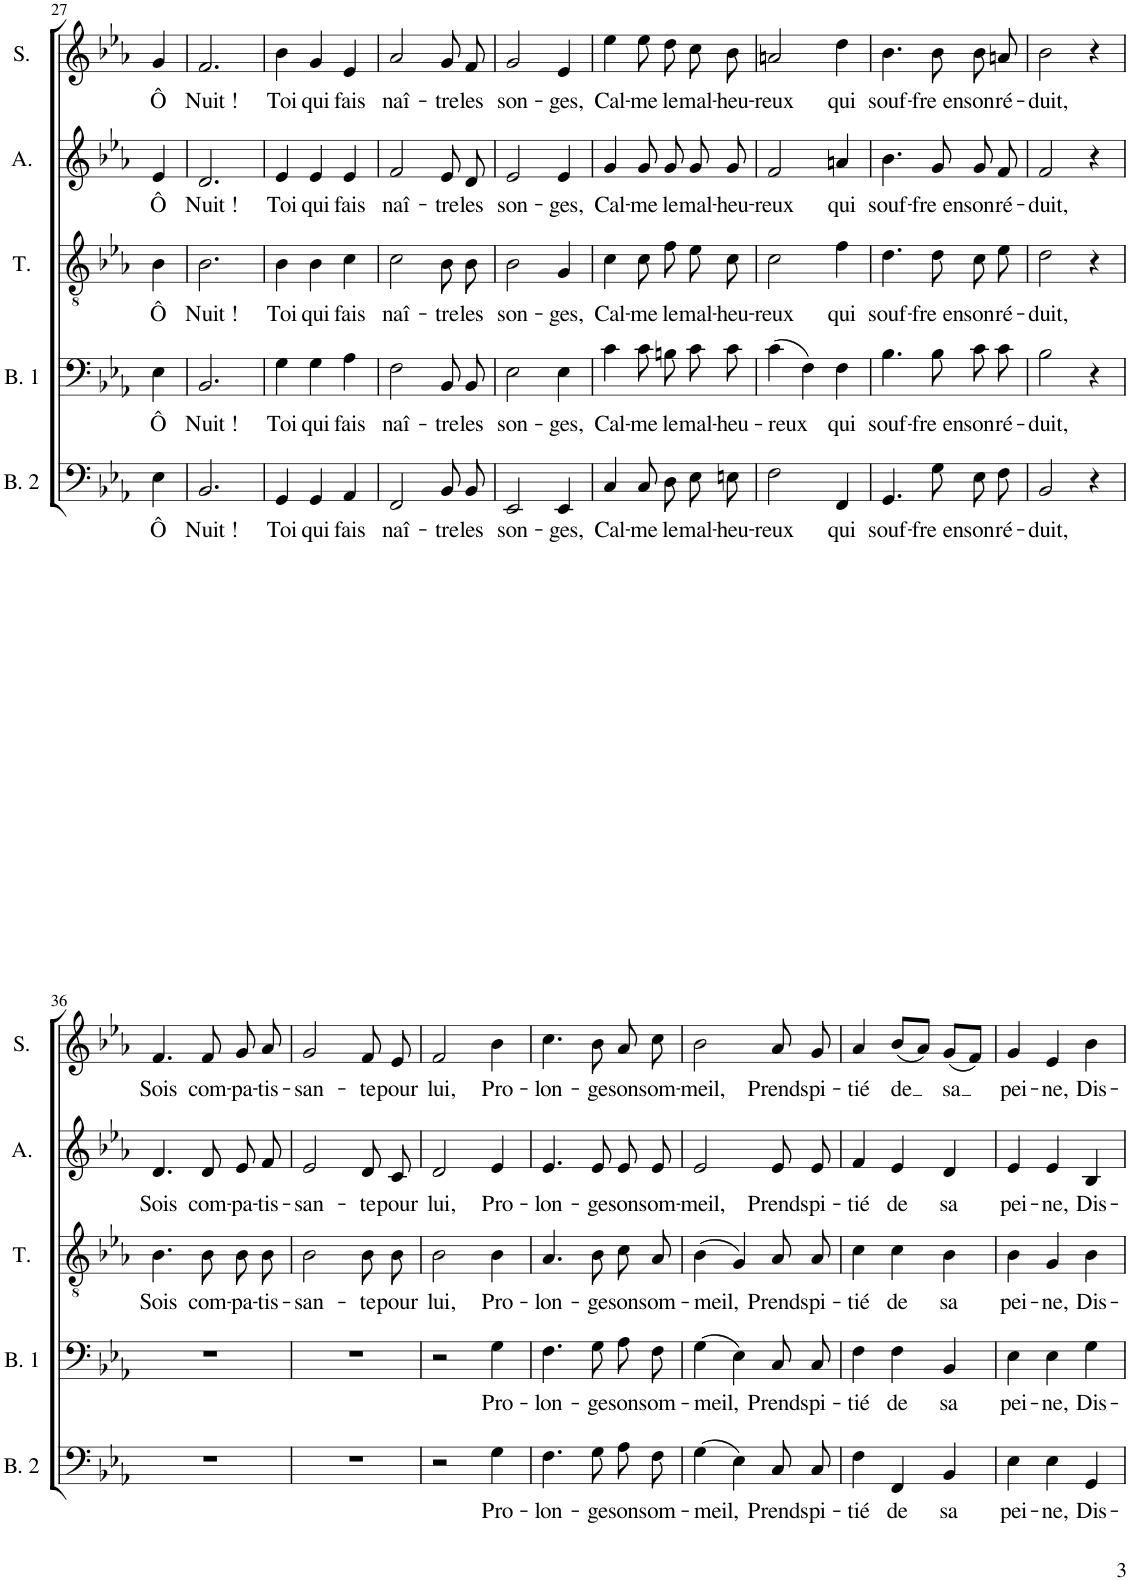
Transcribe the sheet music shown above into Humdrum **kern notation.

**kern	**text	**kern	**text	**kern	**text	**kern	**text	**kern	**text
*part5	*part5	*part4	*part4	*part3	*part3	*part2	*part2	*part1	*part1
*staff5	*staff5	*staff4	*staff4	*staff3	*staff3	*staff2	*staff2	*staff1	*staff1
*I"Basse 2	*	*I"Basse 1	*	*I"Ténor	*	*I"Alto	*	*I"Soprano	*
*I'B. 2	*	*I'B. 1	*	*I'T.	*	*I'A.	*	*I'S.	*
!!LO:PB:g=z
*clefF4	*	*clefF4	*	*clefGv2	*	*clefG2	*	*clefG2	*
*k[b-e-a-]	*	*k[b-e-a-]	*	*k[b-e-a-]	*	*k[b-e-a-]	*	*k[b-e-a-]	*
*M3/4	*	*M3/4	*	*M3/4	*	*M3/4	*	*M3/4	*
=27	=27	=27	=27	=27	=27	=27	=27	=27	=27
!	!LO:LY:b	!	!LO:LY:b	!	!LO:LY:b	!	!LO:LY:b	!	!LO:LY:b
4E-\	Ô	4E-\	Ô	4B-\	Ô	4e-/	Ô	4g/	Ô
=28	=28	=28	=28	=28	=28	=28	=28	=28	=28
!	!LO:LY:b	!	!LO:LY:b	!	!LO:LY:b	!	!LO:LY:b	!	!LO:LY:b
2.BB-/	Nuit !	2.BB-/	Nuit !	2.B-\	Nuit !	2.d/	Nuit !	2.f/	Nuit !
=29	=29	=29	=29	=29	=29	=29	=29	=29	=29
!	!LO:LY:b	!	!LO:LY:b	!	!LO:LY:b	!	!LO:LY:b	!	!LO:LY:b
4GG/	Toi	4G\	Toi	4B-\	Toi	4e-/	Toi	4b-\	Toi
!	!LO:LY:b	!	!LO:LY:b	!	!LO:LY:b	!	!LO:LY:b	!	!LO:LY:b
4GG/	qui	4G\	qui	4B-\	qui	4e-/	qui	4g/	qui
!	!LO:LY:b	!	!LO:LY:b	!	!LO:LY:b	!	!LO:LY:b	!	!LO:LY:b
4AA-/	fais	4A-\	fais	4c\	fais	4e-/	fais	4e-/	fais
=30	=30	=30	=30	=30	=30	=30	=30	=30	=30
!	!LO:LY:b	!	!LO:LY:b	!	!LO:LY:b	!	!LO:LY:b	!	!LO:LY:b
2FF/	naî-	2F\	naî-	2c\	naî-	2f/	naî-	2a-/	naî-
!	!LO:LY:b	!	!LO:LY:b	!	!LO:LY:b	!	!LO:LY:b	!	!LO:LY:b
8BB-/L	-tre	8BB-/L	-tre	8B-\L	-tre	8e-/L	-tre	8g/	-tre
!	!LO:LY:b	!	!LO:LY:b	!	!LO:LY:b	!	!LO:LY:b	!	!LO:LY:b
8BB-/J	les	8BB-/J	les	8B-\J	les	8d/J	les	8f/	les
=31	=31	=31	=31	=31	=31	=31	=31	=31	=31
!	!LO:LY:b	!	!LO:LY:b	!	!LO:LY:b	!	!LO:LY:b	!	!LO:LY:b
2EE-/	son-	2E-\	son-	2B-\	son-	2e-/	son-	2g/	son-
!	!LO:LY:b	!	!LO:LY:b	!	!LO:LY:b	!	!LO:LY:b	!	!LO:LY:b
4EE-/	-ges,	4E-\	-ges,	4G/	-ges,	4e-/	-ges,	4e-/	-ges,
=32	=32	=32	=32	=32	=32	=32	=32	=32	=32
!	!LO:LY:b	!	!LO:LY:b	!	!LO:LY:b	!	!LO:LY:b	!	!LO:LY:b
4C/	Cal-	4c\	Cal-	4c\	Cal-	4g/	Cal-	4ee-\	Cal-
!	!LO:LY:b	!	!LO:LY:b	!	!LO:LY:b	!	!LO:LY:b	!	!LO:LY:b
8C/L	-me	8c\L	-me	8c\L	-me	8g/L	-me	8ee-\	-me
!	!LO:LY:b	!	!LO:LY:b	!	!LO:LY:b	!	!LO:LY:b	!	!LO:LY:b
8D/J	le	8Bn\J	le	8f\J	le	8g/J	le	8dd\	le
!	!LO:LY:b	!	!LO:LY:b	!	!LO:LY:b	!	!LO:LY:b	!	!LO:LY:b
8E-\L	mal-	8c\L	mal-	8e-\L	mal-	8g/L	mal-	8cc\	mal-
!	!LO:LY:b	!	!LO:LY:b	!	!LO:LY:b	!	!LO:LY:b	!	!LO:LY:b
8En\J	-heu-	8c\J	-heu-	8c\J	-heu-	8g/J	-heu-	8b-\	-heu-
=33	=33	=33	=33	=33	=33	=33	=33	=33	=33
!	!LO:LY:b	!	!LO:LY:b	!	!LO:LY:b	!	!LO:LY:b	!	!LO:LY:b
2F\	-reux	(4c\	-reux	2c\	-reux	2f/	-reux	2an/	-reux
.	.	4F\)	.	.	.	.	.	.	.
!	!LO:LY:b	!	!LO:LY:b	!	!LO:LY:b	!	!LO:LY:b	!	!LO:LY:b
4FF/	qui	4F\	qui	4f\	qui	4an/	qui	4dd\	qui
=34	=34	=34	=34	=34	=34	=34	=34	=34	=34
!	!LO:LY:b	!	!LO:LY:b	!	!LO:LY:b	!	!LO:LY:b	!	!LO:LY:b
4.GG/	souf-	4.B-\	souf-	4.d\	souf-	4.b-\	souf-	4.b-\	souf-
!	!LO:LY:b	!	!LO:LY:b	!	!LO:LY:b	!	!LO:LY:b	!	!LO:LY:b
8G\	-fre en	8B-\	-fre en	8d\	-fre en	8g/	-fre en	8b-\	-fre en
!	!LO:LY:b	!	!LO:LY:b	!	!LO:LY:b	!	!LO:LY:b	!	!LO:LY:b
8E-\L	son	8c\L	son	8c\L	son	8g/L	son	8b-\	son
!	!LO:LY:b	!	!LO:LY:b	!	!LO:LY:b	!	!LO:LY:b	!	!LO:LY:b
8F\J	ré-	8c\J	ré-	8e-\J	ré-	8f/J	ré-	8an/	ré-
=35	=35	=35	=35	=35	=35	=35	=35	=35	=35
!	!LO:LY:b	!	!LO:LY:b	!	!LO:LY:b	!	!LO:LY:b	!	!LO:LY:b
2BB-/	-duit,	2B-\	-duit,	2d\	-duit,	2f/	-duit,	2b-\	-duit,
4r	.	4r	.	4r	.	4r	.	4r	.
!!LO:LB:g=z
=36	=36	=36	=36	=36	=36	=36	=36	=36	=36
!	!	!	!	!	!LO:LY:b	!	!LO:LY:b	!	!LO:LY:b
2.r	.	2.r	.	4.B-\	Sois	4.d/	Sois	4.f/	Sois
!	!	!	!	!	!LO:LY:b	!	!LO:LY:b	!	!LO:LY:b
.	.	.	.	8B-\	com-	8d/	com-	8f/	com-
!	!	!	!	!	!LO:LY:b	!	!LO:LY:b	!	!LO:LY:b
.	.	.	.	8B-\L	-pa-	8e-/L	-pa-	8g/	-pa-
!	!	!	!	!	!LO:LY:b	!	!LO:LY:b	!	!LO:LY:b
.	.	.	.	8B-\J	-tis-	8f/J	-tis-	8a-/	-tis-
=37	=37	=37	=37	=37	=37	=37	=37	=37	=37
!	!	!	!	!	!LO:LY:b	!	!LO:LY:b	!	!LO:LY:b
2.r	.	2.r	.	2B-\	-san-	2e-/	-san-	2g/	-san-
!	!	!	!	!	!LO:LY:b	!	!LO:LY:b	!	!LO:LY:b
.	.	.	.	8B-\L	-te	8d/L	-te	8f/	-te
!	!	!	!	!	!LO:LY:b	!	!LO:LY:b	!	!LO:LY:b
.	.	.	.	8B-\J	pour	8c/J	pour	8e-/	pour
=38	=38	=38	=38	=38	=38	=38	=38	=38	=38
!	!	!	!	!	!LO:LY:b	!	!LO:LY:b	!	!LO:LY:b
2r	.	2r	.	2B-\	lui,	2d/	lui,	2f/	lui,
!	!LO:LY:b	!	!LO:LY:b	!	!LO:LY:b	!	!LO:LY:b	!	!LO:LY:b
4G\	Pro-	4G\	Pro-	4B-\	Pro-	4e-/	Pro-	4b-\	Pro-
=39	=39	=39	=39	=39	=39	=39	=39	=39	=39
!	!LO:LY:b	!	!LO:LY:b	!	!LO:LY:b	!	!LO:LY:b	!	!LO:LY:b
4.F\	-lon-	4.F\	-lon-	4.A-/	-lon-	4.e-/	-lon-	4.cc\	-lon-
!	!LO:LY:b	!	!LO:LY:b	!	!LO:LY:b	!	!LO:LY:b	!	!LO:LY:b
8G\	-ge	8G\	-ge	8B-\	-ge	8e-/	-ge	8b-\	-ge
!	!LO:LY:b	!	!LO:LY:b	!	!LO:LY:b	!	!LO:LY:b	!	!LO:LY:b
8A-\L	son	8A-\L	son	8c\L	son	8e-/L	son	8a-/	son
!	!LO:LY:b	!	!LO:LY:b	!	!LO:LY:b	!	!LO:LY:b	!	!LO:LY:b
8F\J	som-	8F\J	som-	8A-\J	som-	8e-/J	som-	8cc\	som-
=40	=40	=40	=40	=40	=40	=40	=40	=40	=40
!	!LO:LY:b	!	!LO:LY:b	!	!LO:LY:b	!	!LO:LY:b	!	!LO:LY:b
(4G\	-meil,	(4G\	-meil,	(4B-\	-meil,	2e-/	-meil,	2b-\	-meil,
4E-\)	.	4E-\)	.	4G/)	.	.	.	.	.
!	!LO:LY:b	!	!LO:LY:b	!	!LO:LY:b	!	!LO:LY:b	!	!LO:LY:b
8C/L	Prends	8C/L	Prends	8A-/L	Prends	8e-/L	Prends	8a-/	Prends
!	!LO:LY:b	!	!LO:LY:b	!	!LO:LY:b	!	!LO:LY:b	!	!LO:LY:b
8C/J	pi-	8C/J	pi-	8A-/J	pi-	8e-/J	pi-	8g/	pi-
=41	=41	=41	=41	=41	=41	=41	=41	=41	=41
!	!LO:LY:b	!	!LO:LY:b	!	!LO:LY:b	!	!LO:LY:b	!	!LO:LY:b
4F\	-tié	4F\	-tié	4c\	-tié	4f/	-tié	4a-/	-tié
!	!LO:LY:b	!	!LO:LY:b	!	!LO:LY:b	!	!LO:LY:b	!	!LO:LY:b
4FF/	de	4F\	de	4c\	de	4e-/	de	(8b-/L	-de
.	.	.	.	.	.	.	.	8a-/J)	.
!	!LO:LY:b	!	!LO:LY:b	!	!LO:LY:b	!	!LO:LY:b	!	!LO:LY:b
4BB-/	sa	4BB-/	sa	4B-\	sa	4d/	sa	(8g/L	-sa
.	.	.	.	.	.	.	.	8f/J)	.
=42	=42	=42	=42	=42	=42	=42	=42	=42	=42
!	!LO:LY:b	!	!LO:LY:b	!	!LO:LY:b	!	!LO:LY:b	!	!LO:LY:b
4E-\	pei-	4E-\	pei-	4B-\	pei-	4e-/	pei-	4g/	pei-
!	!LO:LY:b	!	!LO:LY:b	!	!LO:LY:b	!	!LO:LY:b	!	!LO:LY:b
4E-\	-ne,	4E-\	-ne,	4G/	-ne,	4e-/	-ne,	4e-/	-ne,
!	!LO:LY:b	!	!LO:LY:b	!	!LO:LY:b	!	!LO:LY:b	!	!LO:LY:b
4GG/	Dis-	4G\	Dis-	4B-\	Dis-	4B-/	Dis-	4b-\	Dis-
=	=	=	=	=	=	=	=	=	=
*-	*-	*-	*-	*-	*-	*-	*-	*-	*-
